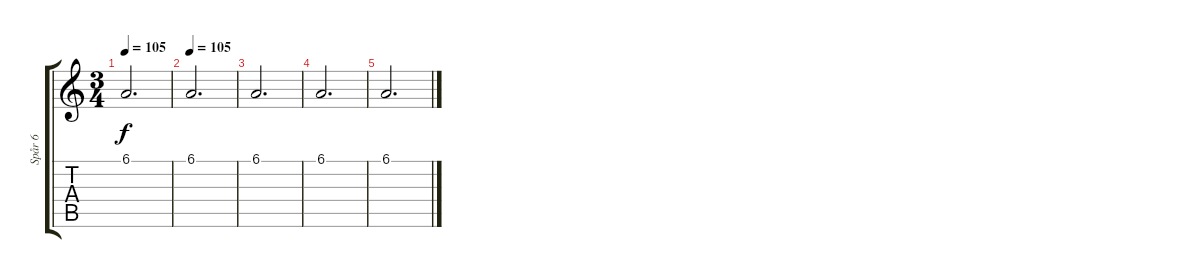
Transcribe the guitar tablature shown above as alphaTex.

\track ("Spår 6" "Spår 6") {instrument synthstrings1}
\staff {score tabs}
\tuning (Eb4 Bb3 Gb3 Db3 Ab2 Db2) {hide}
\ts (3 4)
\tempo 105
\clef g2
\ks c
6.1.2{d dy f} |
\tempo 105
6.1.2{d} |
6.1.2{d} |
6.1.2{d} |
6.1.2{d}
